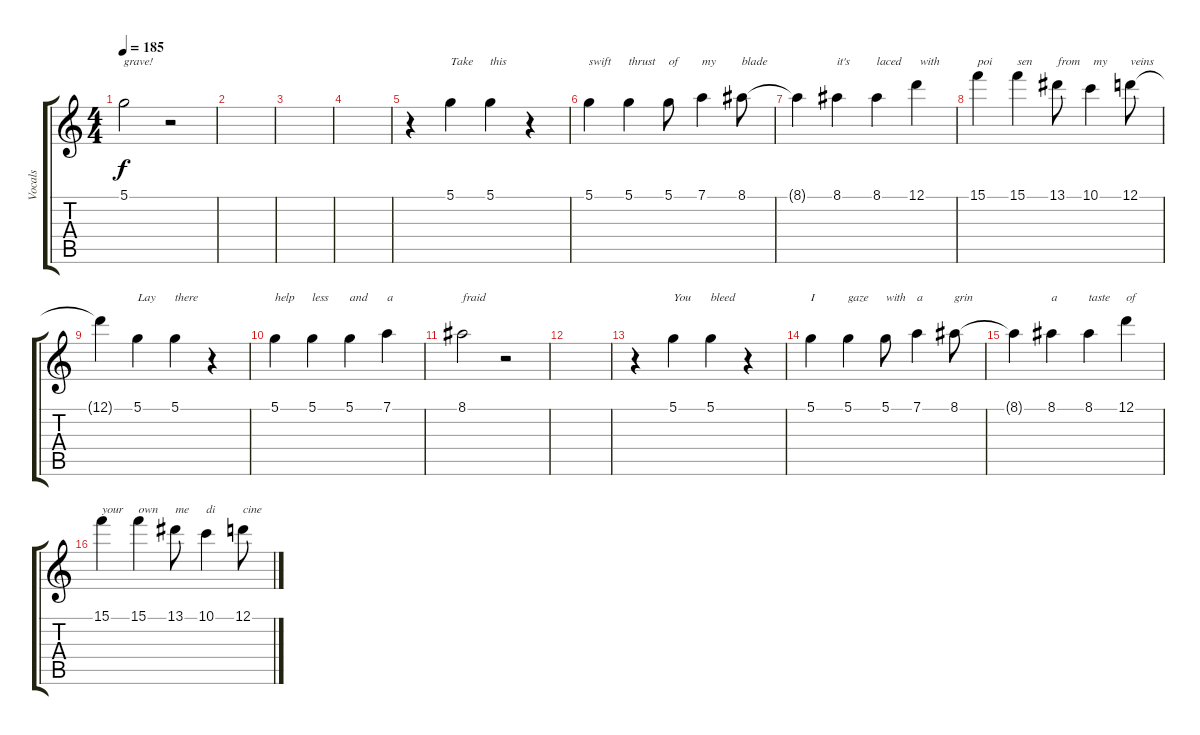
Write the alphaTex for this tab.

\track ("Vocals" "Vocals") {instrument distortionguitar}
\staff {score tabs}
\tuning (D4 A3 F3 C3 G2 D2) {hide}
\ts (4 4)
\tempo 185
\clef g2
\ks c
5.1.2{txt "grave!" dy f} r.2 |
|
|
|
r.4 5.1.4{txt "Take"} 5.1.4{txt "this"} r.4 |
5.1.4{txt "swift"} 5.1.4{txt "thrust"} 5.1.8{txt "of"} 7.1.4{txt "my"} 8.1.8{txt "blade"} |
8.1{t}.4 8.1.4{txt "it's"} 8.1.4{txt "laced"} 12.1.4{txt " with"} |
15.1.4{txt "poi"} 15.1.4{txt "sen"} 13.1.8{txt "from"} 10.1.4{txt " my"} 12.1.8{txt "veins"} |
12.1{t}.4 5.1.4{txt "Lay"} 5.1.4{txt "there"} r.4 |
5.1.4{txt "help"} 5.1.4{txt "less"} 5.1.4{txt "and"} 7.1.4{txt "a"} |
8.1.2{txt "fraid"} r.2 |
|
r.4 5.1.4{txt "You"} 5.1.4{txt "bleed"} r.4 |
5.1.4{txt "I"} 5.1.4{txt "gaze"} 5.1.8{txt "with"} 7.1.4{txt "a"} 8.1.8{txt "grin"} |
8.1{t}.4 8.1.4{txt "a"} 8.1.4{txt "taste"} 12.1.4{txt "of"} |
15.1.4{txt "your"} 15.1.4{txt "own"} 13.1.8{txt "me"} 10.1.4{txt "di"} 12.1.8{txt "cine"}
